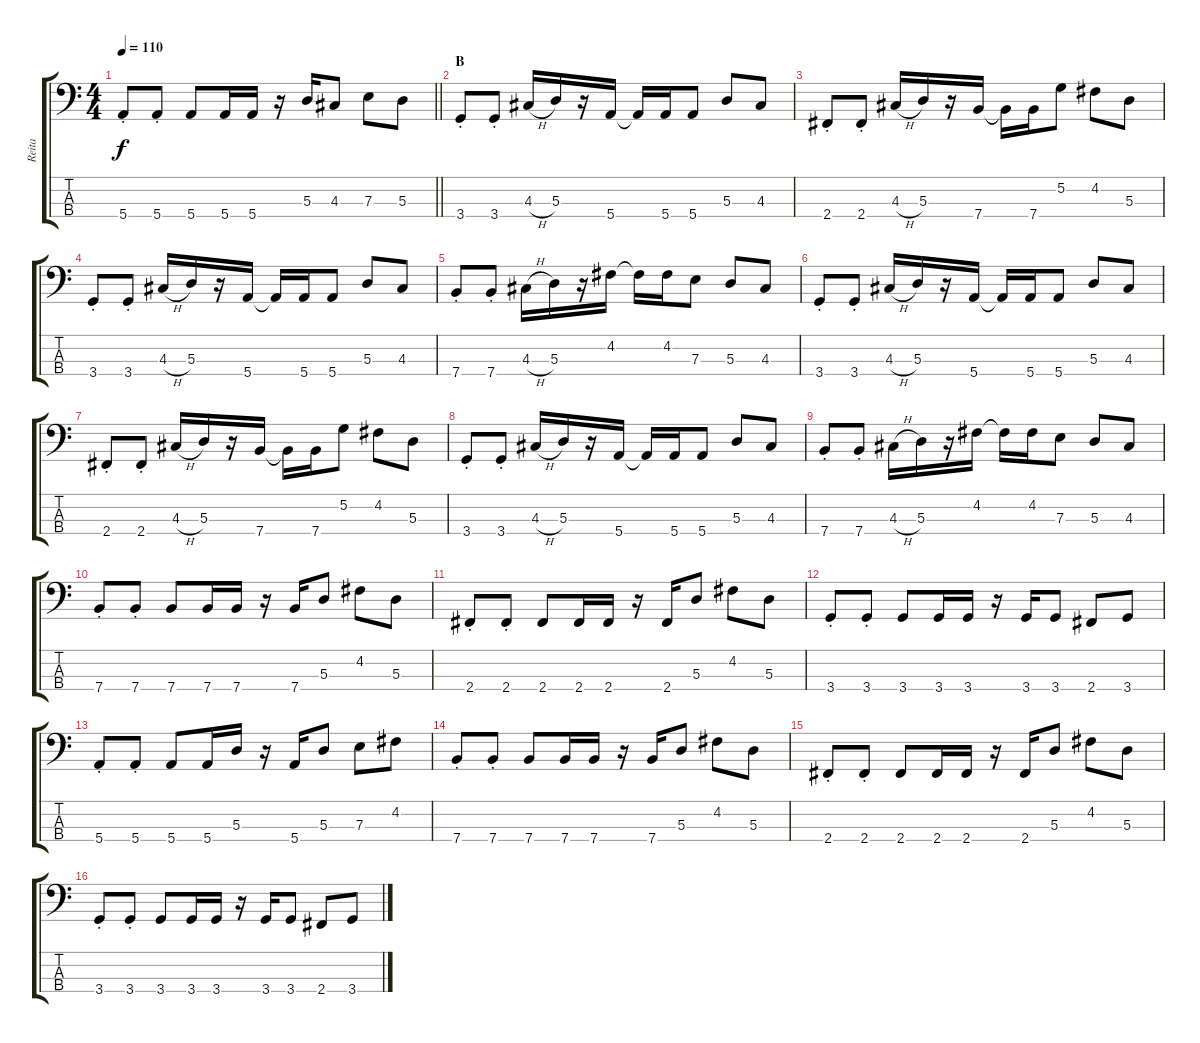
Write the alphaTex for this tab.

\track ("Reita" "Reita") {instrument electricbasspick}
\staff {score tabs}
\tuning (G2 D2 A1 E1) {hide}
\ts (4 4)
\tempo 110
\clef f4
\barLineRight lightlight
\ks c
5.4{st}.8{dy f} 5.4{st}.8 5.4.8 5.4.16 5.4.16 r.16 5.3.16 4.3.8 7.3.8 5.3.8 |
\section ("" "B")
3.4{st}.8 3.4{st}.8 4.3{h}.16 5.3.16 r.16 5.4.16 5.4{t}.16 5.4.16 5.4.8 5.3.8 4.3.8 |
2.4{st}.8 2.4{st}.8 4.3{h}.16 5.3.16 r.16 7.4.16 7.4{t}.16 7.4.16 5.2.8 4.2.8 5.3.8 |
3.4{st}.8 3.4{st}.8 4.3{h}.16 5.3.16 r.16 5.4.16 5.4{t}.16 5.4.16 5.4.8 5.3.8 4.3.8 |
7.4{st}.8 7.4{st}.8 4.3{h}.16 5.3.16 r.16 4.2.16 4.2{t}.16 4.2.16 7.3.8 5.3.8 4.3.8 |
3.4{st}.8 3.4{st}.8 4.3{h}.16 5.3.16 r.16 5.4.16 5.4{t}.16 5.4.16 5.4.8 5.3.8 4.3.8 |
2.4{st}.8 2.4{st}.8 4.3{h}.16 5.3.16 r.16 7.4.16 7.4{t}.16 7.4.16 5.2.8 4.2.8 5.3.8 |
3.4{st}.8 3.4{st}.8 4.3{h}.16 5.3.16 r.16 5.4.16 5.4{t}.16 5.4.16 5.4.8 5.3.8 4.3.8 |
7.4{st}.8 7.4{st}.8 4.3{h}.16 5.3.16 r.16 4.2.16 4.2{t}.16 4.2.16 7.3.8 5.3.8 4.3.8 |
7.4{st}.8 7.4{st}.8 7.4.8 7.4.16 7.4.16 r.16 7.4.16 5.3.8 4.2.8 5.3.8 |
2.4{st}.8 2.4{st}.8 2.4.8 2.4.16 2.4.16 r.16 2.4.16 5.3.8 4.2.8 5.3.8 |
3.4{st}.8 3.4{st}.8 3.4.8 3.4.16 3.4.16 r.16 3.4.16 3.4.8 2.4.8 3.4.8 |
5.4{st}.8 5.4{st}.8 5.4.8 5.4.16 5.3.16 r.16 5.4.16 5.3.8 7.3.8 4.2.8 |
7.4{st}.8 7.4{st}.8 7.4.8 7.4.16 7.4.16 r.16 7.4.16 5.3.8 4.2.8 5.3.8 |
2.4{st}.8 2.4{st}.8 2.4.8 2.4.16 2.4.16 r.16 2.4.16 5.3.8 4.2.8 5.3.8 |
3.4{st}.8 3.4{st}.8 3.4.8 3.4.16 3.4.16 r.16 3.4.16 3.4.8 2.4.8 3.4.8
